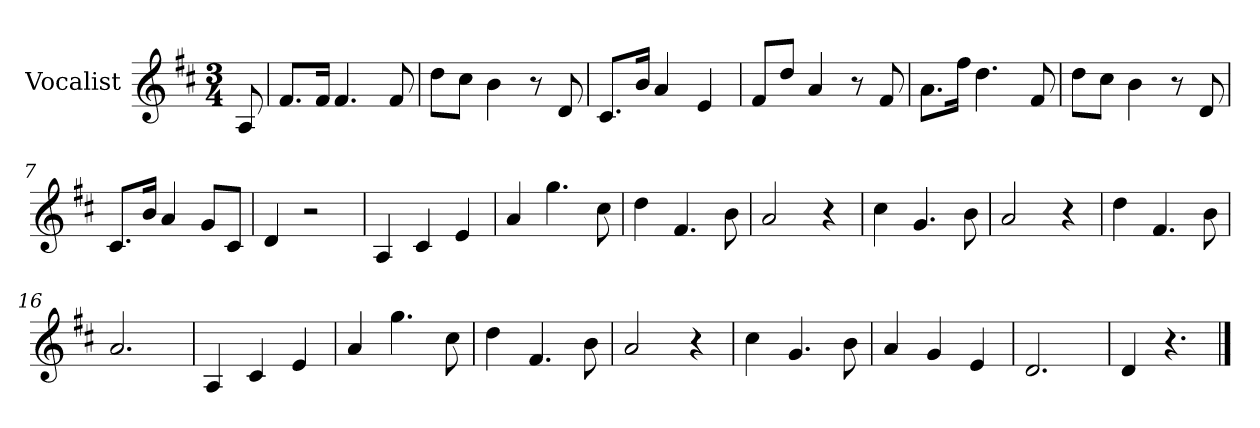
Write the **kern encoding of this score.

**kern
*part1
*staff1
*I"Vocalist
*k[f#c#]
*D:
*M3/4
=
8A
=1
8.f#L
16f#Jk
4.f#
8f#
=2
8ddL
8cc#J
4b
8r
8d
=3
8.c#L
16bJk
4a
4e
=4
8f#L
8ddJ
4a
8r
8f#
=5
8.aL
16ff#Jk
4.dd
8f#
=6
8ddL
8cc#J
4b
8r
8d
=7
8.c#L
16bJk
4a
8gL
8c#J
=8
4d
2r
=9
4A
4c#
4e
=10
4a
4.gg
8cc#
=11
4dd
4.f#
8b
=12
2a
4r
=13
4cc#
4.g
8b
=14
2a
4r
=15
4dd
4.f#
8b
=16
2.a
=17
4A
4c#
4e
=18
4a
4.gg
8cc#
=19
4dd
4.f#
8b
=20
2a
4r
=21
4cc#
4.g
8b
=22
4a
4g
4e
=23
2.d
=24
4d
4.r
==
*-
